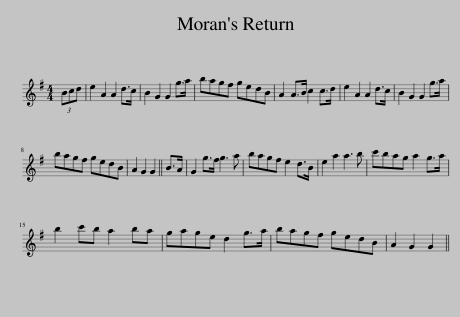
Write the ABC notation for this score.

X:1
L:1/8
M:4/4
I:linebreak $
K:G
V:1 treble
V:1
 (3Bcd | e2 A2 A2 d>c | B2 G2 G2 g>a | bagf gedB | A2 A>B c2 c>d | %5
 e2 A2 A2 d>c | B2 G2 G2 g>a |$ bagf gedB | A2 G2 G2 || B>A | %10
 G2 g>f g3 a | bagf e2 d>B | e2 a2 a3 b | c'bag a2 g>a |$ b2 c'b a2 ba | %15
 gage d2 g>a | bagf gedB | A2 G2 G2 || %18
